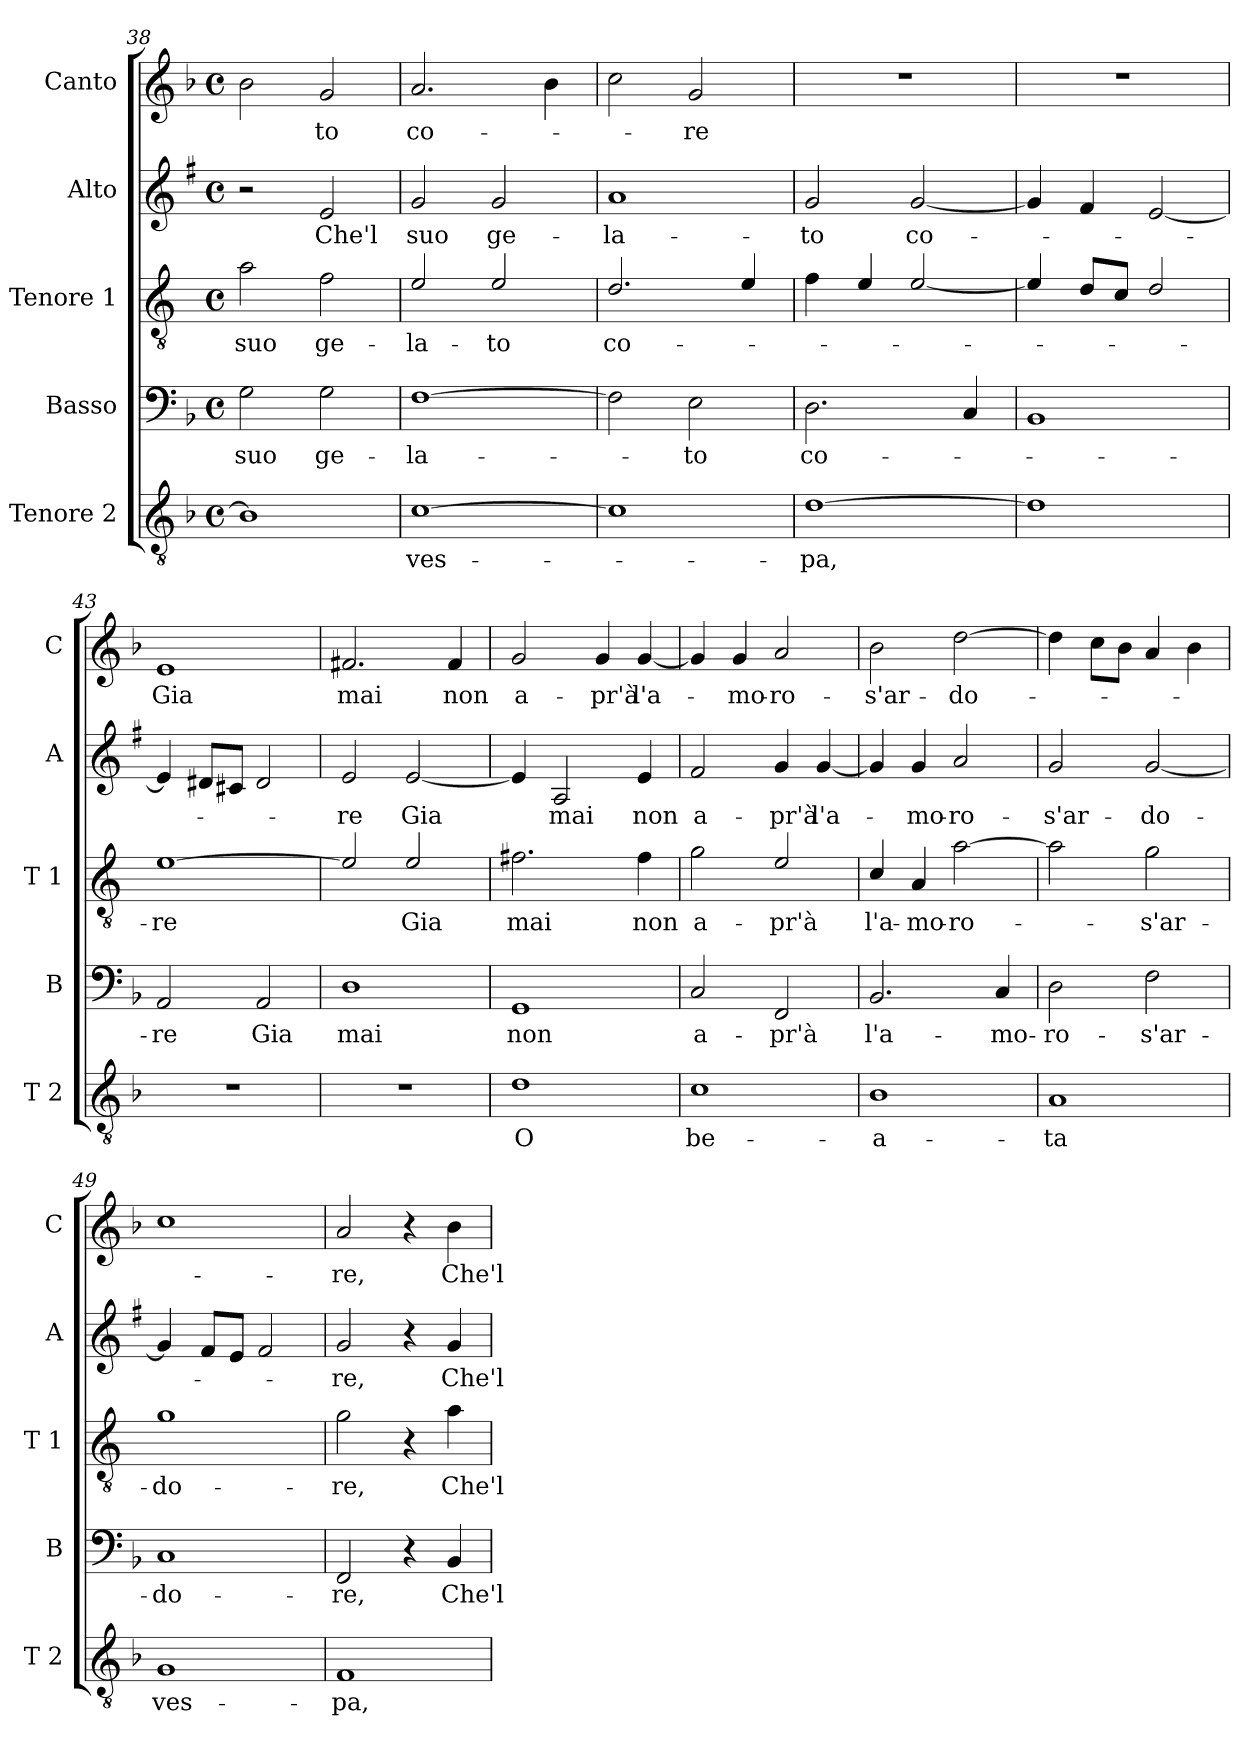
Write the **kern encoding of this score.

**kern	**text	**kern	**text	**kern	**text	**kern	**text	**kern	**text
*part5	*part5	*part4	*part4	*part3	*part3	*part2	*part2	*part1	*part1
*staff5	*staff5	*staff4	*staff4	*staff3	*staff3	*staff2	*staff2	*staff1	*staff1
*I"Tenore 2	*	*I"Basso	*	*I"Tenore 1	*	*I"Alto	*	*I"Canto	*
*I'T 2	*	*I'B	*	*I'T 1	*	*I'A	*	*I'C	*
*clefGv2	*	*clefF4	*	*clefGv2	*	*clefG2	*	*clefG2	*
*	*	*	*	*ITrd4c7	*	*ITrd1c2	*	*	*
*k[b-]	*	*k[b-]	*	*k[b-]	*	*k[b-]	*	*k[b-]	*
*F:	*	*F:	*	*F:	*	*F:	*	*F:	*
*M4/4	*	*M4/4	*	*M4/4	*	*M4/4	*	*M4/4	*
*met(c)	*	*met(c)	*	*met(c)	*	*met(c)	*	*met(c)	*
=38	=38	=38	=38	=38	=38	=38	=38	=38	=38
!	!	!	!LO:LY:b	!	!LO:LY:b	!	!	!	!
1B-]	.	2G\	suo	2d\	suo	2r	.	2b-\	.
!	!	!	!LO:LY:b	!	!LO:LY:b	!	!LO:LY:b	!	!LO:LY:b
.	.	2G\	ge-	2B-\	ge-	2d/	Che'l	2g/	-to
=39	=39	=39	=39	=39	=39	=39	=39	=39	=39
!	!LO:LY:b	!	!LO:LY:b	!	!LO:LY:b	!	!LO:LY:b	!	!LO:LY:b
[1c	ves-	[1F	-la-	2A/	-la-	2f/	suo	2.a/	co-
!	!	!	!	!	!LO:LY:b	!	!LO:LY:b	!	!
.	.	.	.	2A/	-to	2f/	ge-	.	.
.	.	.	.	.	.	.	.	4b-\	.
=40	=40	=40	=40	=40	=40	=40	=40	=40	=40
!	!	!	!	!	!LO:LY:b	!	!LO:LY:b	!	!
1c]	.	2F\]	.	2.G/	co-	1g	-la-	2cc\	.
!	!	!	!LO:LY:b	!	!	!	!	!	!LO:LY:b
.	.	2E\	-to	.	.	.	.	2g/	-re
.	.	.	.	4A/	.	.	.	.	.
=41	=41	=41	=41	=41	=41	=41	=41	=41	=41
!	!LO:LY:b	!	!LO:LY:b	!	!	!	!LO:LY:b	!	!
[1d	-pa,	2.D\	co-	4B-\	.	2f/	-to	1r	.
.	.	.	.	4A/	.	.	.	.	.
!	!	!	!	!	!	!	!LO:LY:b	!	!
.	.	.	.	[2A/	.	[2f/	co-	.	.
.	.	4C/	.	.	.	.	.	.	.
=42	=42	=42	=42	=42	=42	=42	=42	=42	=42
1d]	.	1BB-	.	4A/]	.	4f/]	.	1r	.
.	.	.	.	8G/L	.	4e/	.	.	.
.	.	.	.	8F/J	.	.	.	.	.
.	.	.	.	2G/	.	[2d/	.	.	.
!!LO:LB:g=z
=43	=43	=43	=43	=43	=43	=43	=43	=43	=43
!	!	!	!LO:LY:b	!	!LO:LY:b	!	!	!	!LO:LY:b
1r	.	2AA/	-re	[1A	-re	4d/]	.	1e	Gia
.	.	.	.	.	.	8c#X/L	.	.	.
.	.	.	.	.	.	8Bn/J	.	.	.
!	!	!	!LO:LY:b	!	!	!	!	!	!
.	.	2AA/	Gia	.	.	2c#/	.	.	.
=44	=44	=44	=44	=44	=44	=44	=44	=44	=44
!	!	!	!LO:LY:b	!	!	!	!LO:LY:b	!	!LO:LY:b
1r	.	1D	mai	2A/]	.	2d/	-re	2.f#X/	mai
!	!	!	!	!	!LO:LY:b	!	!LO:LY:b	!	!
.	.	.	.	2A/	Gia	[2d/	Gia	.	.
!	!	!	!	!	!	!	!	!	!LO:LY:b
.	.	.	.	.	.	.	.	4f#/	non
=45	=45	=45	=45	=45	=45	=45	=45	=45	=45
!	!LO:LY:b	!	!LO:LY:b	!	!LO:LY:b	!	!	!	!LO:LY:b
1d	O	1GG	non	2.Bn\	mai	4d/]	.	2g/	a-
!	!	!	!	!	!	!	!LO:LY:b	!	!
.	.	.	.	.	.	2G/	mai	.	.
!	!	!	!	!	!	!	!	!	!LO:LY:b
.	.	.	.	.	.	.	.	4g/	-pr'à
!	!	!	!	!	!LO:LY:b	!	!LO:LY:b	!	!LO:LY:b
.	.	.	.	4B\	non	4d/	non	[4g/	l'a-
=46	=46	=46	=46	=46	=46	=46	=46	=46	=46
!	!LO:LY:b	!	!LO:LY:b	!	!LO:LY:b	!	!LO:LY:b	!	!
1c	be-	2C/	a-	2c\	a-	2e/	a-	4g/]	.
!	!	!	!	!	!	!	!	!	!LO:LY:b
.	.	.	.	.	.	.	.	4g/	-mo-
!	!	!	!LO:LY:b	!	!LO:LY:b	!	!LO:LY:b	!	!LO:LY:b
.	.	2FF/	-pr'à	2A/	-pr'à	4f/	-pr'à	2a/	-ro-
!	!	!	!	!	!	!	!LO:LY:b	!	!
.	.	.	.	.	.	[4f/	l'a-	.	.
=47	=47	=47	=47	=47	=47	=47	=47	=47	=47
!	!LO:LY:b	!	!LO:LY:b	!	!LO:LY:b	!	!	!	!LO:LY:b
1B-	-a-	2.BB-/	l'a-	4F/	l'a-	4f/]	.	2b-\	-s'ar-
!	!	!	!	!	!LO:LY:b	!	!LO:LY:b	!	!
.	.	.	.	4D/	-mo-	4f/	-mo-	.	.
!	!	!	!	!	!LO:LY:b	!	!LO:LY:b	!	!LO:LY:b
.	.	.	.	[2d\	-ro-	2g/	-ro-	[2dd\	-do-
!	!	!	!LO:LY:b	!	!	!	!	!	!
.	.	4C/	-mo-	.	.	.	.	.	.
=48	=48	=48	=48	=48	=48	=48	=48	=48	=48
!	!LO:LY:b	!	!LO:LY:b	!	!	!	!LO:LY:b	!	!
1A	-ta	2D\	-ro-	2d\]	.	2f/	-s'ar-	4dd\]	.
.	.	.	.	.	.	.	.	8cc\L	.
.	.	.	.	.	.	.	.	8b-\J	.
!	!	!	!LO:LY:b	!	!LO:LY:b	!	!LO:LY:b	!	!
.	.	2F\	-s'ar-	2c\	-s'ar-	[2f/	-do-	4a/	.
.	.	.	.	.	.	.	.	4b-\	.
=49	=49	=49	=49	=49	=49	=49	=49	=49	=49
!	!LO:LY:b	!	!LO:LY:b	!	!LO:LY:b	!	!	!	!
1G	ves-	1C	-do-	1c	-do-	4f/]	.	1cc	.
.	.	.	.	.	.	8e/L	.	.	.
.	.	.	.	.	.	8d/J	.	.	.
.	.	.	.	.	.	2e/	.	.	.
!!LO:LB:g=z
=50	=50	=50	=50	=50	=50	=50	=50	=50	=50
!	!LO:LY:b	!	!LO:LY:b	!	!LO:LY:b	!	!LO:LY:b	!	!LO:LY:b
1F	-pa,	2FF/	-re,	2c\	-re,	2f/	-re,	2a/	-re,
.	.	4r	.	4r	.	4r	.	4r	.
!	!	!	!LO:LY:b	!	!LO:LY:b	!	!LO:LY:b	!	!LO:LY:b
.	.	4BB-/	Che'l	4d\	Che'l	4f/	Che'l	4b-\	Che'l
=	=	=	=	=	=	=	=	=	=
*-	*-	*-	*-	*-	*-	*-	*-	*-	*-
